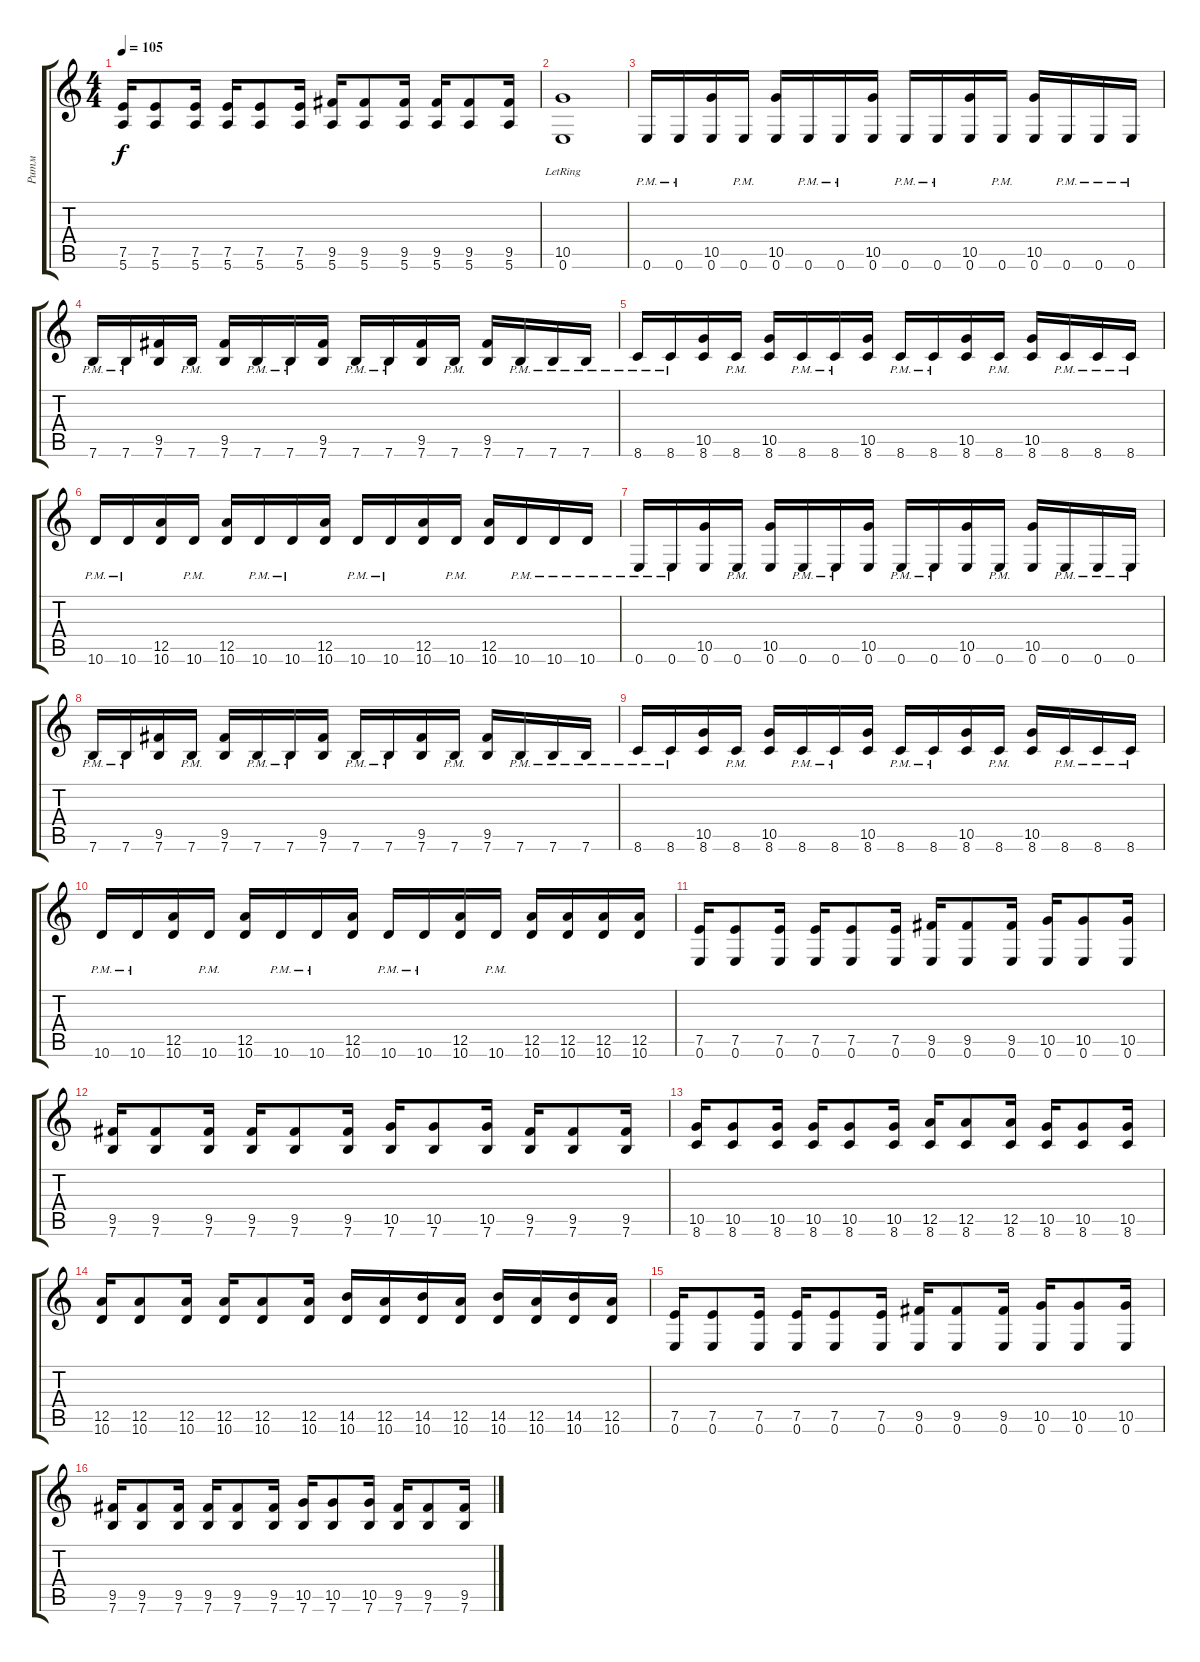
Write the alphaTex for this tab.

\track ("Ритм" "Ритм") {instrument overdrivenguitar}
\staff {score tabs}
\tuning (E4 B3 G3 D3 A2 E2) {hide}
\ts (4 4)
\tempo 105
\clef g2
\ks c
(7.5 5.6).16{dy f} (7.5 5.6).8 (7.5 5.6).16 (7.5 5.6).16 (7.5 5.6).8 (7.5 5.6).16 (9.5 5.6).16 (9.5 5.6).8 (9.5 5.6).16 (9.5 5.6).16 (9.5 5.6).8 (9.5 5.6).16 |
(10.5 0.6{lr}).1 |
0.6{pm}.16 0.6{pm}.16 (10.5 0.6).16 0.6{pm}.16 (10.5 0.6).16 0.6{pm}.16 0.6{pm}.16 (10.5 0.6).16 0.6{pm}.16 0.6{pm}.16 (10.5 0.6).16 0.6{pm}.16 (10.5 0.6).16 0.6{pm}.16 0.6{pm}.16 0.6{pm}.16 |
7.6{pm}.16 7.6{pm}.16 (9.5 7.6).16 7.6{pm}.16 (9.5 7.6).16 7.6{pm}.16 7.6{pm}.16 (9.5 7.6).16 7.6{pm}.16 7.6{pm}.16 (9.5 7.6).16 7.6{pm}.16 (9.5 7.6).16 7.6{pm}.16 7.6{pm}.16 7.6{pm}.16 |
8.6{pm}.16 8.6{pm}.16 (10.5 8.6).16 8.6{pm}.16 (10.5 8.6).16 8.6{pm}.16 8.6{pm}.16 (10.5 8.6).16 8.6{pm}.16 8.6{pm}.16 (10.5 8.6).16 8.6{pm}.16 (10.5 8.6).16 8.6{pm}.16 8.6{pm}.16 8.6{pm}.16 |
10.6{pm}.16 10.6{pm}.16 (12.5 10.6).16 10.6{pm}.16 (12.5 10.6).16 10.6{pm}.16 10.6{pm}.16 (12.5 10.6).16 10.6{pm}.16 10.6{pm}.16 (12.5 10.6).16 10.6{pm}.16 (12.5 10.6).16 10.6{pm}.16 10.6{pm}.16 10.6{pm}.16 |
0.6{pm}.16 0.6{pm}.16 (10.5 0.6).16 0.6{pm}.16 (10.5 0.6).16 0.6{pm}.16 0.6{pm}.16 (10.5 0.6).16 0.6{pm}.16 0.6{pm}.16 (10.5 0.6).16 0.6{pm}.16 (10.5 0.6).16 0.6{pm}.16 0.6{pm}.16 0.6{pm}.16 |
7.6{pm}.16 7.6{pm}.16 (9.5 7.6).16 7.6{pm}.16 (9.5 7.6).16 7.6{pm}.16 7.6{pm}.16 (9.5 7.6).16 7.6{pm}.16 7.6{pm}.16 (9.5 7.6).16 7.6{pm}.16 (9.5 7.6).16 7.6{pm}.16 7.6{pm}.16 7.6{pm}.16 |
8.6{pm}.16 8.6{pm}.16 (10.5 8.6).16 8.6{pm}.16 (10.5 8.6).16 8.6{pm}.16 8.6{pm}.16 (10.5 8.6).16 8.6{pm}.16 8.6{pm}.16 (10.5 8.6).16 8.6{pm}.16 (10.5 8.6).16 8.6{pm}.16 8.6{pm}.16 8.6{pm}.16 |
10.6{pm}.16 10.6{pm}.16 (12.5 10.6).16 10.6{pm}.16 (12.5 10.6).16 10.6{pm}.16 10.6{pm}.16 (12.5 10.6).16 10.6{pm}.16 10.6{pm}.16 (12.5 10.6).16 10.6{pm}.16 (12.5 10.6).16 (12.5 10.6).16 (12.5 10.6).16 (12.5 10.6).16 |
(7.5 0.6).16 (7.5 0.6).8 (7.5 0.6).16 (7.5 0.6).16 (7.5 0.6).8 (7.5 0.6).16 (9.5 0.6).16 (9.5 0.6).8 (9.5 0.6).16 (10.5 0.6).16 (10.5 0.6).8 (10.5 0.6).16 |
(9.5 7.6).16 (9.5 7.6).8 (9.5 7.6).16 (9.5 7.6).16 (9.5 7.6).8 (9.5 7.6).16 (10.5 7.6).16 (10.5 7.6).8 (10.5 7.6).16 (9.5 7.6).16 (9.5 7.6).8 (9.5 7.6).16 |
(10.5 8.6).16 (10.5 8.6).8 (10.5 8.6).16 (10.5 8.6).16 (10.5 8.6).8 (10.5 8.6).16 (12.5 8.6).16 (12.5 8.6).8 (12.5 8.6).16 (10.5 8.6).16 (10.5 8.6).8 (10.5 8.6).16 |
(12.5 10.6).16 (12.5 10.6).8 (12.5 10.6).16 (12.5 10.6).16 (12.5 10.6).8 (12.5 10.6).16 (14.5 10.6).16 (12.5 10.6).16 (14.5 10.6).16 (12.5 10.6).16 (14.5 10.6).16 (12.5 10.6).16 (14.5 10.6).16 (12.5 10.6).16 |
(7.5 0.6).16 (7.5 0.6).8 (7.5 0.6).16 (7.5 0.6).16 (7.5 0.6).8 (7.5 0.6).16 (9.5 0.6).16 (9.5 0.6).8 (9.5 0.6).16 (10.5 0.6).16 (10.5 0.6).8 (10.5 0.6).16 |
(9.5 7.6).16 (9.5 7.6).8 (9.5 7.6).16 (9.5 7.6).16 (9.5 7.6).8 (9.5 7.6).16 (10.5 7.6).16 (10.5 7.6).8 (10.5 7.6).16 (9.5 7.6).16 (9.5 7.6).8 (9.5 7.6).16
